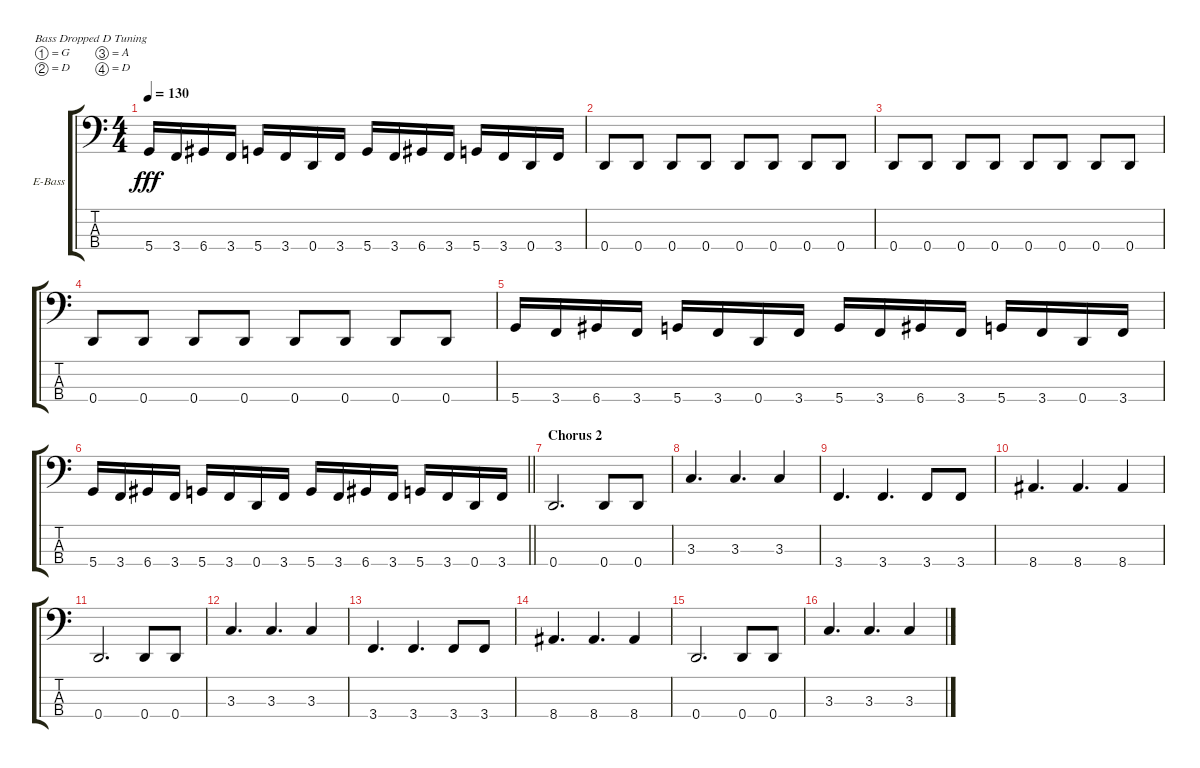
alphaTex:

\bracketExtendMode groupsimilarinstruments
\firstSystemTrackNameOrientation horizontal
\otherSystemsTrackNameOrientation horizontal
\track ("Bass (Johnny)" "E-Bass") {instrument electricbasspick}
\staff {score tabs}
\tuning (G2 D2 A1 D1)
\ts (4 4)
\tempo 130
\clef f4
\ks c
5.4.16{dy fff} 3.4.16 6.4.16 3.4.16 5.4.16 3.4.16 0.4.16 3.4.16 5.4.16 3.4.16 6.4.16 3.4.16 5.4.16 3.4.16 0.4.16 3.4.16 |
0.4.8 0.4.8 0.4.8 0.4.8 0.4.8 0.4.8 0.4.8 0.4.8 |
0.4.8 0.4.8 0.4.8 0.4.8 0.4.8 0.4.8 0.4.8 0.4.8 |
0.4.8 0.4.8 0.4.8 0.4.8 0.4.8 0.4.8 0.4.8 0.4.8 |
5.4.16 3.4.16 6.4.16 3.4.16 5.4.16 3.4.16 0.4.16 3.4.16 5.4.16 3.4.16 6.4.16 3.4.16 5.4.16 3.4.16 0.4.16 3.4.16 |
\barLineRight lightlight
5.4.16 3.4.16 6.4.16 3.4.16 5.4.16 3.4.16 0.4.16 3.4.16 5.4.16 3.4.16 6.4.16 3.4.16 5.4.16 3.4.16 0.4.16 3.4.16 |
\section ("" "Chorus 2")
0.4.2{d} 0.4.8 0.4.8 |
3.3.4{d} 3.3.4{d} 3.3.4 |
3.4.4{d} 3.4.4{d} 3.4.8 3.4.8 |
8.4.4{d} 8.4.4{d} 8.4.4 |
0.4.2{d} 0.4.8 0.4.8 |
3.3.4{d} 3.3.4{d} 3.3.4 |
3.4.4{d} 3.4.4{d} 3.4.8 3.4.8 |
8.4.4{d} 8.4.4{d} 8.4.4 |
0.4.2{d} 0.4.8 0.4.8 |
3.3.4{d} 3.3.4{d} 3.3.4
